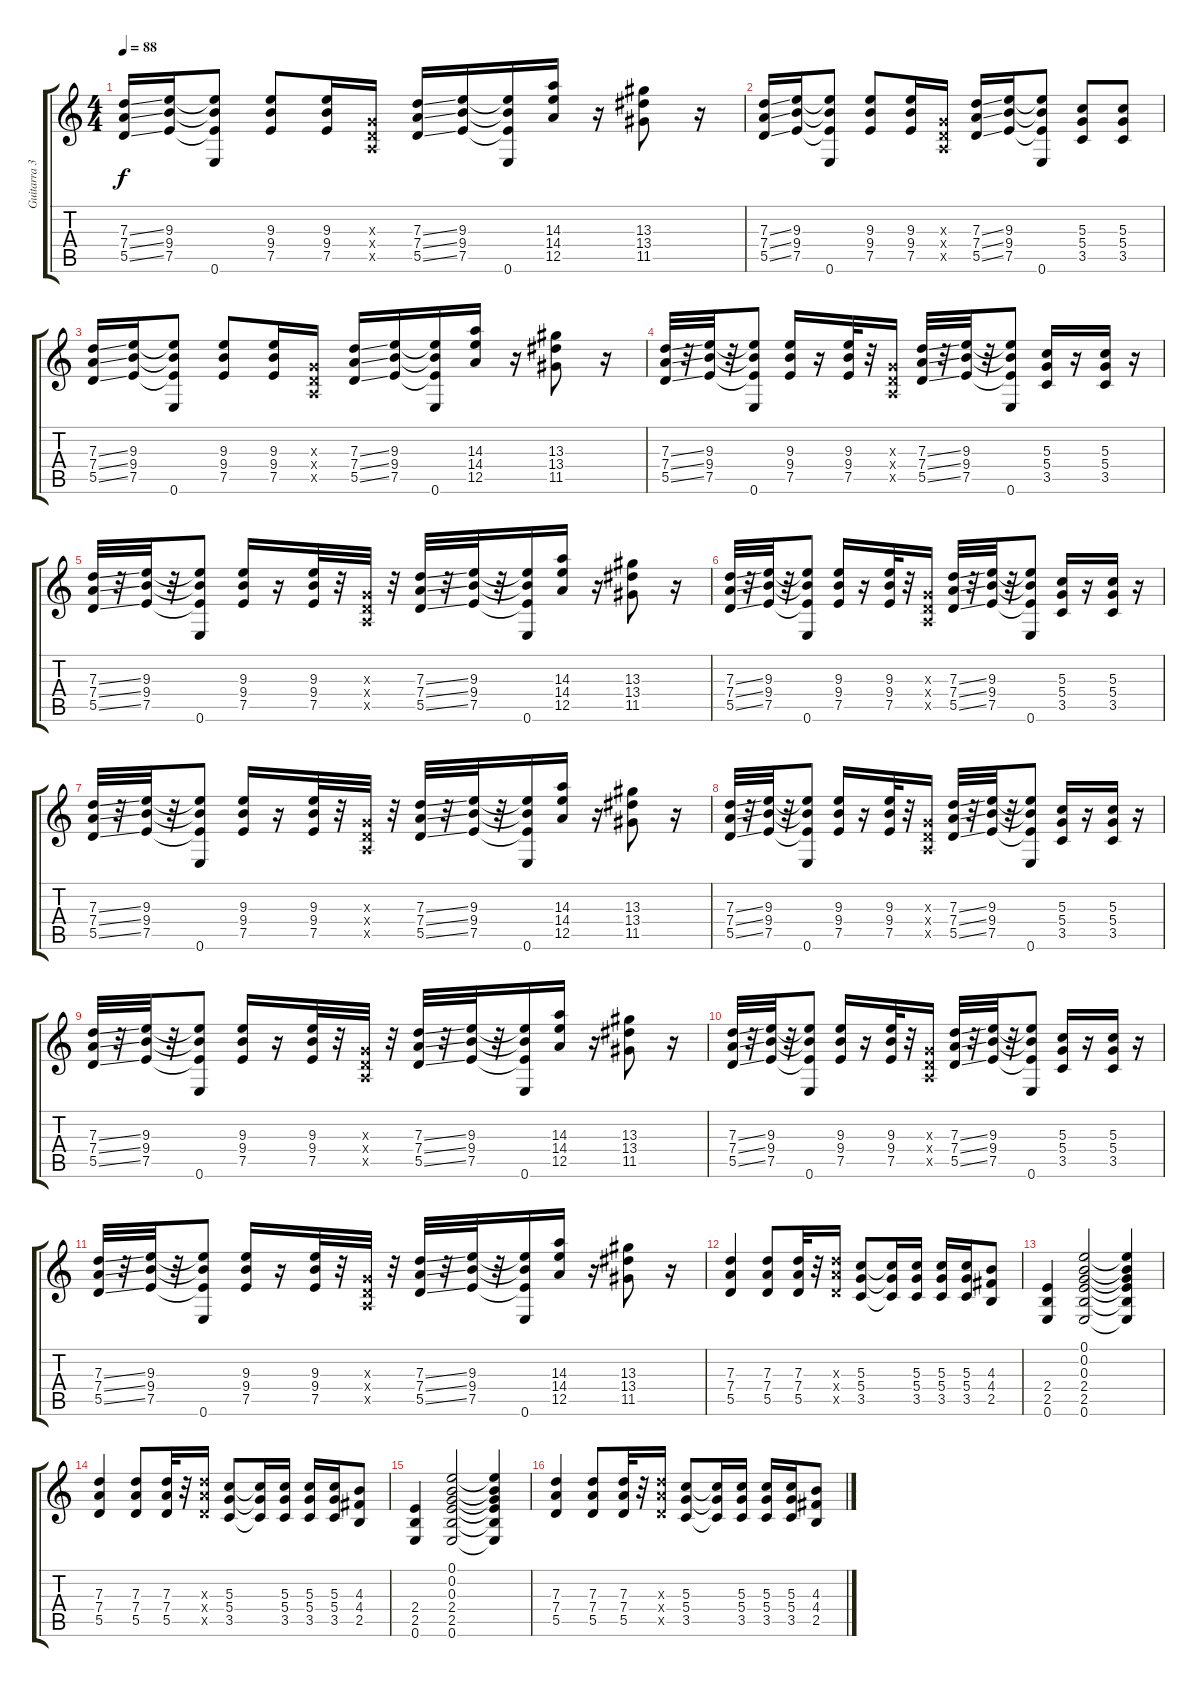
\track ("Guitarra 3" "Guitarra 3") {instrument distortionguitar}
\staff {score tabs}
\tuning (E4 B3 G3 D3 A2 E2) {hide}
\ts (4 4)
\tempo 88
\clef g2
\ks c
(7.3{ss} 7.4{ss} 5.5{ss}).16{dy f} (9.3 9.4 7.5).16 (9.3{t} 9.4{t} 7.5{t} 0.6).8 (9.3 9.4 7.5).8 (9.3 9.4 7.5).16 (0.3{x} 0.4{x} 0.5{x}).16 (7.3{ss} 7.4{ss} 5.5{ss}).16 (9.3 9.4 7.5).16 (9.3{t} 9.4{t} 7.5{t} 0.6).16 (14.3 14.4 12.5).16 r.16 (13.3 13.4 11.5).8 r.16 |
(7.3{ss} 7.4{ss} 5.5{ss}).16 (9.3 9.4 7.5).16 (9.3{t} 9.4{t} 7.5{t} 0.6).8 (9.3 9.4 7.5).8 (9.3 9.4 7.5).16 (0.3{x} 0.4{x} 0.5{x}).16 (7.3{ss} 7.4{ss} 5.5{ss}).16 (9.3 9.4 7.5).16 (9.3{t} 9.4{t} 7.5{t} 0.6).8 (5.3 5.4 3.5).8 (5.3 5.4 3.5).8 |
(7.3{ss} 7.4{ss} 5.5{ss}).16 (9.3 9.4 7.5).16 (9.3{t} 9.4{t} 7.5{t} 0.6).8 (9.3 9.4 7.5).8 (9.3 9.4 7.5).16 (0.3{x} 0.4{x} 0.5{x}).16 (7.3{ss} 7.4{ss} 5.5{ss}).16 (9.3 9.4 7.5).16 (9.3{t} 9.4{t} 7.5{t} 0.6).16 (14.3 14.4 12.5).16 r.16 (13.3 13.4 11.5).8 r.16 |
(7.3{ss} 7.4{ss} 5.5{ss}).32 r.32 (9.3 9.4 7.5).32 r.32 (9.3{t} 9.4{t} 7.5{t} 0.6).8 (9.3 9.4 7.5).16 r.16 (9.3 9.4 7.5).32 r.32 (0.3{x} 0.4{x} 0.5{x}).16 (7.3{ss} 7.4{ss} 5.5{ss}).32 r.32 (9.3 9.4 7.5).32 r.32 (9.3{t} 9.4{t} 7.5{t} 0.6).8 (5.3 5.4 3.5).16 r.16 (5.3 5.4 3.5).16 r.16 |
(7.3{ss} 7.4{ss} 5.5{ss}).32 r.32 (9.3 9.4 7.5).32 r.32 (9.3{t} 9.4{t} 7.5{t} 0.6).8 (9.3 9.4 7.5).16 r.16 (9.3 9.4 7.5).32 r.32 (0.3{x} 0.4{x} 0.5{x}).32 r.32 (7.3{ss} 7.4{ss} 5.5{ss}).32 r.32 (9.3 9.4 7.5).32 r.32 (9.3{t} 9.4{t} 7.5{t} 0.6).16 (14.3 14.4 12.5).16 r.16 (13.3 13.4 11.5).8 r.16 |
(7.3{ss} 7.4{ss} 5.5{ss}).32 r.32 (9.3 9.4 7.5).32 r.32 (9.3{t} 9.4{t} 7.5{t} 0.6).8 (9.3 9.4 7.5).16 r.16 (9.3 9.4 7.5).32 r.32 (0.3{x} 0.4{x} 0.5{x}).16 (7.3{ss} 7.4{ss} 5.5{ss}).32 r.32 (9.3 9.4 7.5).32 r.32 (9.3{t} 9.4{t} 7.5{t} 0.6).8 (5.3 5.4 3.5).16 r.16 (5.3 5.4 3.5).16 r.16 |
(7.3{ss} 7.4{ss} 5.5{ss}).32 r.32 (9.3 9.4 7.5).32 r.32 (9.3{t} 9.4{t} 7.5{t} 0.6).8 (9.3 9.4 7.5).16 r.16 (9.3 9.4 7.5).32 r.32 (0.3{x} 0.4{x} 0.5{x}).32 r.32 (7.3{ss} 7.4{ss} 5.5{ss}).32 r.32 (9.3 9.4 7.5).32 r.32 (9.3{t} 9.4{t} 7.5{t} 0.6).16 (14.3 14.4 12.5).16 r.16 (13.3 13.4 11.5).8 r.16 |
(7.3{ss} 7.4{ss} 5.5{ss}).32 r.32 (9.3 9.4 7.5).32 r.32 (9.3{t} 9.4{t} 7.5{t} 0.6).8 (9.3 9.4 7.5).16 r.16 (9.3 9.4 7.5).32 r.32 (0.3{x} 0.4{x} 0.5{x}).16 (7.3{ss} 7.4{ss} 5.5{ss}).32 r.32 (9.3 9.4 7.5).32 r.32 (9.3{t} 9.4{t} 7.5{t} 0.6).8 (5.3 5.4 3.5).16 r.16 (5.3 5.4 3.5).16 r.16 |
(7.3{ss} 7.4{ss} 5.5{ss}).32 r.32 (9.3 9.4 7.5).32 r.32 (9.3{t} 9.4{t} 7.5{t} 0.6).8 (9.3 9.4 7.5).16 r.16 (9.3 9.4 7.5).32 r.32 (0.3{x} 0.4{x} 0.5{x}).32 r.32 (7.3{ss} 7.4{ss} 5.5{ss}).32 r.32 (9.3 9.4 7.5).32 r.32 (9.3{t} 9.4{t} 7.5{t} 0.6).16 (14.3 14.4 12.5).16 r.16 (13.3 13.4 11.5).8 r.16 |
(7.3{ss} 7.4{ss} 5.5{ss}).32 r.32 (9.3 9.4 7.5).32 r.32 (9.3{t} 9.4{t} 7.5{t} 0.6).8 (9.3 9.4 7.5).16 r.16 (9.3 9.4 7.5).32 r.32 (0.3{x} 0.4{x} 0.5{x}).16 (7.3{ss} 7.4{ss} 5.5{ss}).32 r.32 (9.3 9.4 7.5).32 r.32 (9.3{t} 9.4{t} 7.5{t} 0.6).8 (5.3 5.4 3.5).16 r.16 (5.3 5.4 3.5).16 r.16 |
(7.3{ss} 7.4{ss} 5.5{ss}).32 r.32 (9.3 9.4 7.5).32 r.32 (9.3{t} 9.4{t} 7.5{t} 0.6).8 (9.3 9.4 7.5).16 r.16 (9.3 9.4 7.5).32 r.32 (0.3{x} 0.4{x} 0.5{x}).32 r.32 (7.3{ss} 7.4{ss} 5.5{ss}).32 r.32 (9.3 9.4 7.5).32 r.32 (9.3{t} 9.4{t} 7.5{t} 0.6).16 (14.3 14.4 12.5).16 r.16 (13.3 13.4 11.5).8 r.16 |
(7.3 7.4 5.5).4 (7.3 7.4 5.5).8 (7.3 7.4 5.5).32 r.32 (7.3{x} 7.4{x} 5.5{x}).16 (5.3 5.4 3.5).8 (5.3{t} 5.4{t} 3.5{t}).16 (5.3 5.4 3.5).16 (5.3 5.4 3.5).16 (5.3 5.4 3.5).16 (4.3 4.4 2.5).8 |
(2.4 2.5 0.6).4 (0.1 0.2 0.3 2.4 2.5 0.6).2 (0.1{t} 0.2{t} 0.3{t} 2.4{t} 2.5{t} 0.6{t}).4 |
(7.3 7.4 5.5).4 (7.3 7.4 5.5).8 (7.3 7.4 5.5).32 r.32 (7.3{x} 7.4{x} 5.5{x}).16 (5.3 5.4 3.5).8 (5.3{t} 5.4{t} 3.5{t}).16 (5.3 5.4 3.5).16 (5.3 5.4 3.5).16 (5.3 5.4 3.5).16 (4.3 4.4 2.5).8 |
(2.4 2.5 0.6).4 (0.1 0.2 0.3 2.4 2.5 0.6).2 (0.1{t} 0.2{t} 0.3{t} 2.4{t} 2.5{t} 0.6{t}).4 |
(7.3 7.4 5.5).4 (7.3 7.4 5.5).8 (7.3 7.4 5.5).32 r.32 (7.3{x} 7.4{x} 5.5{x}).16 (5.3 5.4 3.5).8 (5.3{t} 5.4{t} 3.5{t}).16 (5.3 5.4 3.5).16 (5.3 5.4 3.5).16 (5.3 5.4 3.5).16 (4.3 4.4 2.5).8
